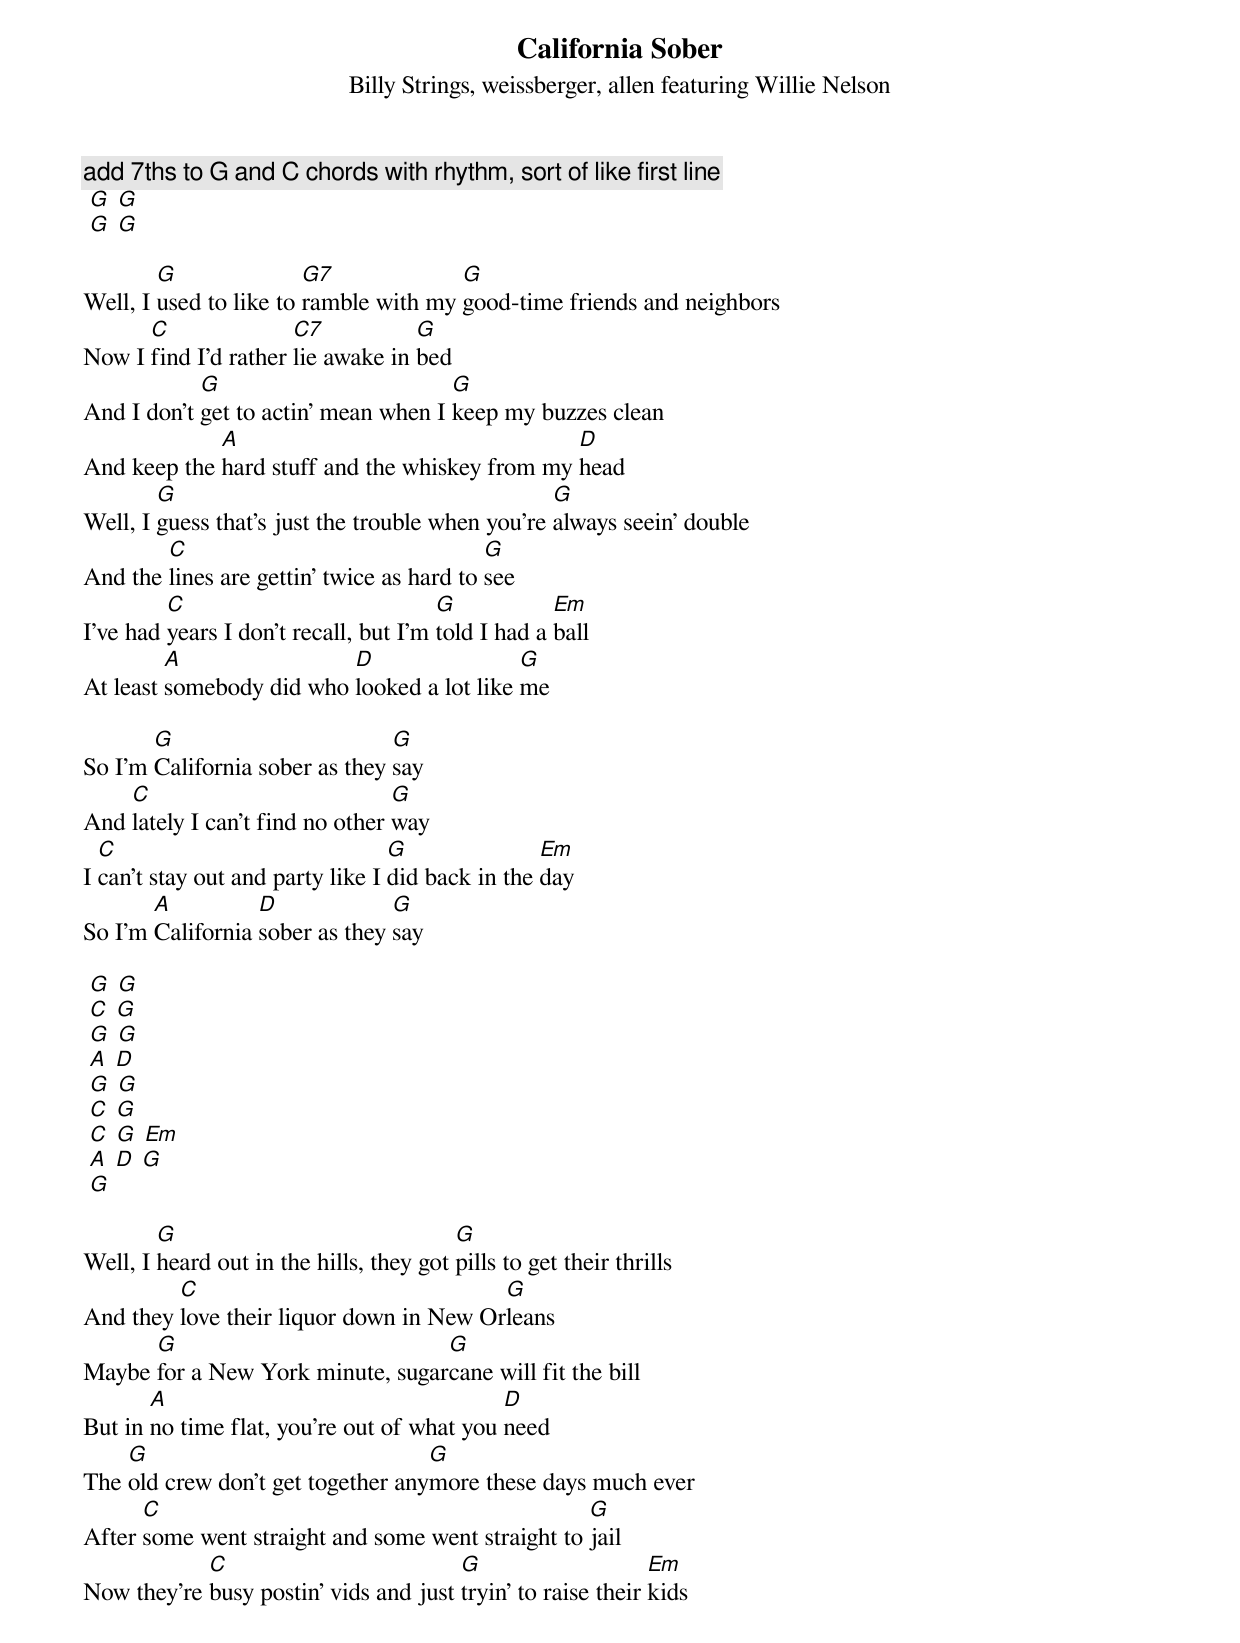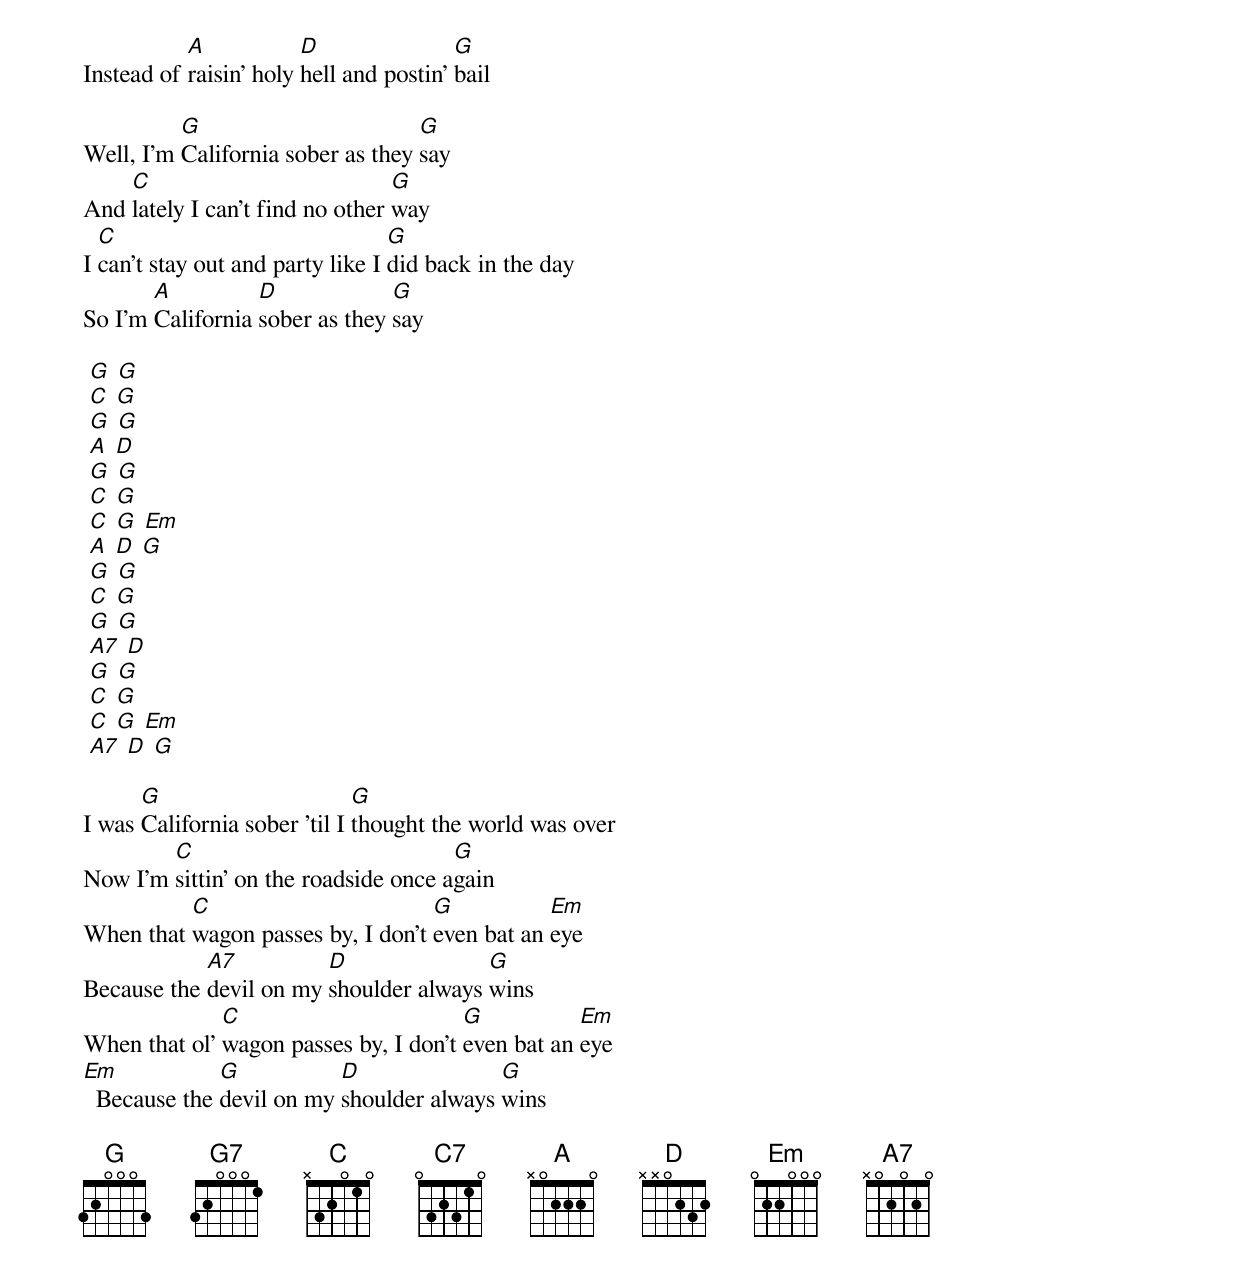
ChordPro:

{title: California Sober }
{subtitle: Billy Strings, weissberger, allen featuring Willie Nelson}
{c:add 7ths to G and C chords with rhythm, sort of like first line}
 [G] [G]
 [G] [G]

Well, I [G]used to like to [G7]ramble with my [G]good-time friends and neighbors
Now I [C]find I'd rather [C7]lie awake in [G]bed
And I don't [G]get to actin' mean when I [G]keep my buzzes clean
And keep the [A]hard stuff and the whiskey from my [D]head
Well, I [G]guess that's just the trouble when you're [G]always seein' double
And the [C]lines are gettin' twice as hard to [G]see
I've had [C]years I don't recall, but I'm [G]told I had a [Em]ball
At least [A]somebody did who [D]looked a lot like [G]me

So I'm [G]California sober as they [G]say
And [C]lately I can't find no other [G]way
I [C]can't stay out and party like I [G]did back in the [Em]day
So I'm [A]California [D]sober as they [G]say

 [G] [G]
 [C] [G]
 [G] [G]
 [A] [D]
 [G] [G]
 [C] [G]
 [C] [G] [Em]
 [A] [D] [G]
 [G]

Well, I [G]heard out in the hills, they got [G]pills to get their thrills
And they [C]love their liquor down in New Or[G]leans
Maybe [G]for a New York minute, sugar[G]cane will fit the bill
But in [A]no time flat, you're out of what you [D]need
The [G]old crew don't get together any[G]more these days much ever
After [C]some went straight and some went straight to [G]jail
Now they're [C]busy postin' vids and just [G]tryin' to raise their [Em]kids
Instead of [A]raisin' holy [D]hell and postin' [G]bail

Well, I'm [G]California sober as they [G]say
And [C]lately I can't find no other [G]way
I [C]can't stay out and party like I [G]did back in the day
So I'm [A]California [D]sober as they [G]say

 [G] [G]
 [C] [G]
 [G] [G]
 [A] [D]
 [G] [G]
 [C] [G]
 [C] [G] [Em]
 [A] [D] [G]
 [G] [G]
 [C] [G]
 [G] [G]
 [A7] [D]
 [G] [G]
 [C] [G]
 [C] [G] [Em]
 [A7] [D] [G]

I was [G]California sober 'til I [G]thought the world was over
Now I'm [C]sittin' on the roadside once a[G]gain
When that [C]wagon passes by, I don't [G]even bat an [Em]eye
Because the [A7]devil on my [D]shoulder always [G]wins
When that ol' [C]wagon passes by, I don't [G]even bat an [Em]eye
[Em]  Because the [G]devil on my [D]shoulder always [G]wins

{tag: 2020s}
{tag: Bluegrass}
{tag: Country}
